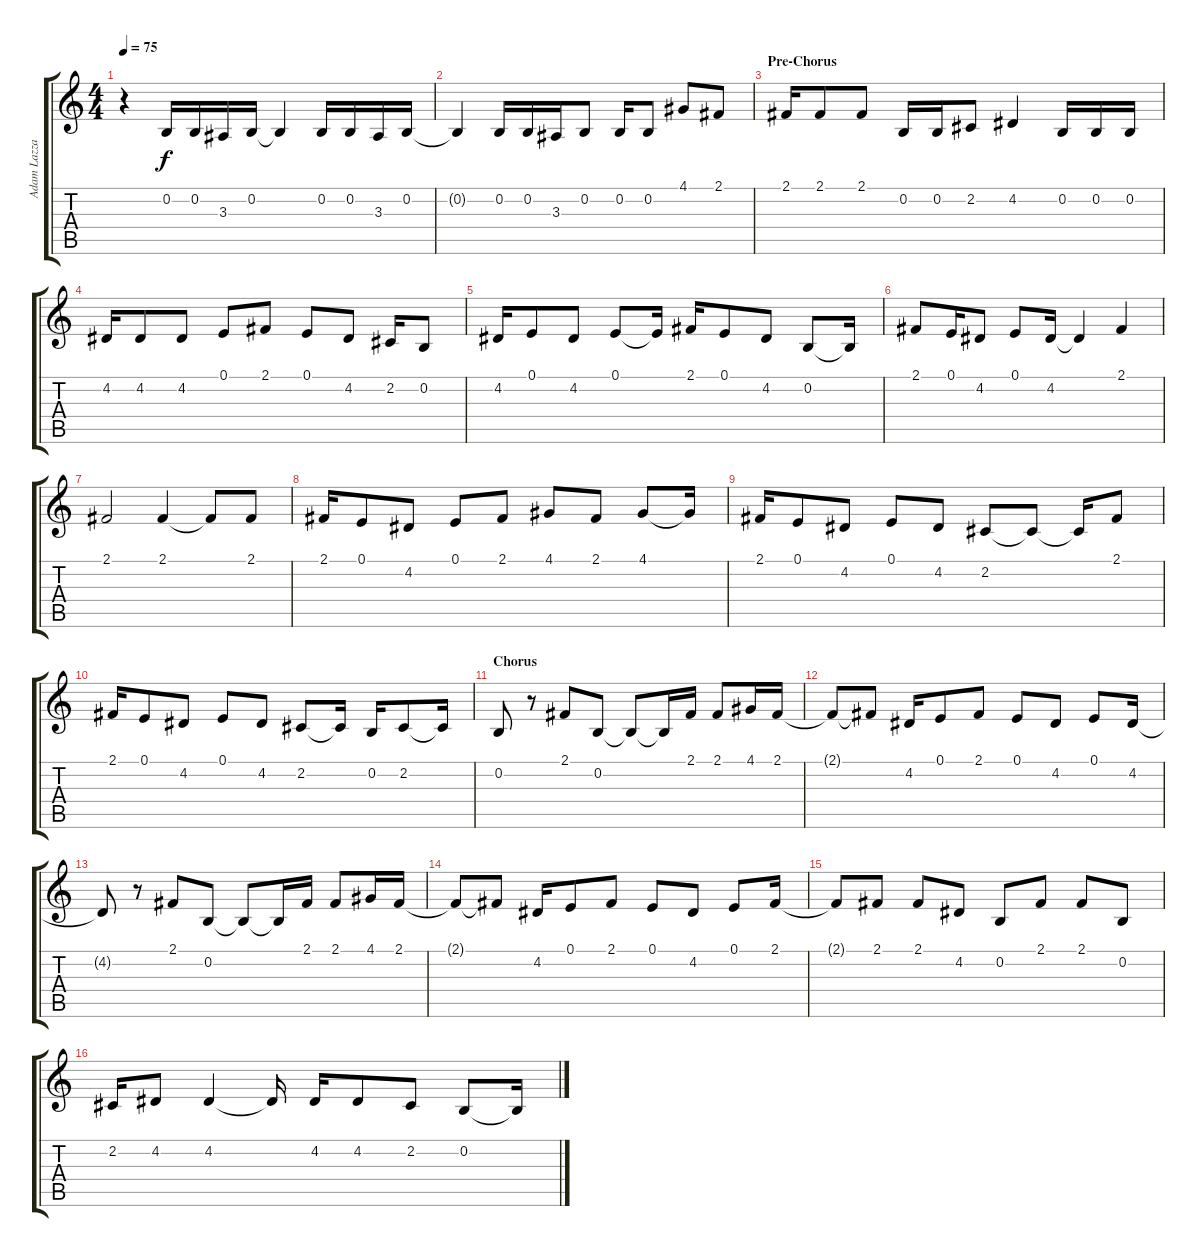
\track ("Adam Lazzara (Lead Vocals)" "Adam Lazza") {instrument lead2sawtooth}
\staff {score tabs}
\tuning (E4 B3 G3 D3 A2 E2) {hide}
\ts (4 4)
\tempo 75
\clef g2
\ks c
r.4{dy f} 0.2.16 0.2.16 3.3.16 0.2.16 0.2{t}.4 0.2.16 0.2.16 3.3.16 0.2.16 |
0.2{t}.4 0.2.16 0.2.16 3.3.16 0.2.8 0.2.16 0.2.8 4.1.8 2.1.8 |
\section ("" "Pre-Chorus")
2.1.16 2.1.8 2.1.8 0.2.16 0.2.16 2.2.8 4.2.4 0.2.16 0.2.16 0.2.16 |
4.2.16 4.2.8 4.2.8 0.1.8 2.1.8 0.1.8 4.2.8 2.2.16 0.2.8 |
4.2.16 0.1.8 4.2.8 0.1.8 0.1{t}.16 2.1.16 0.1.8 4.2.8 0.2.8 0.2{t}.16 |
2.1.8 0.1.16 4.2.8 0.1.8 4.2.16 4.2{t}.4 2.1.4 |
2.1.2 2.1.4 2.1{t}.8 2.1.8 |
2.1.16 0.1.8 4.2.8 0.1.8 2.1.8 4.1.8 2.1.8 4.1.8 4.1{t}.16 |
2.1.16 0.1.8 4.2.8 0.1.8 4.2.8 2.2.8 2.2{t}.8 2.2{t}.16 2.1.8 |
2.1.16 0.1.8 4.2.8 0.1.8 4.2.8 2.2.8 2.2{t}.16 0.2.16 2.2.8 2.2{t}.16 |
\section ("" "Chorus")
0.2.8 r.8 2.1.8 0.2.8 0.2{t}.8 0.2{t}.16 2.1.16 2.1.8 4.1.16 2.1.16 |
2.1{t}.8 2.1{t}.8 4.2.16 0.1.8 2.1.8 0.1.8 4.2.8 0.1.8 4.2.16 |
4.2{t}.8 r.8 2.1.8 0.2.8 0.2{t}.8 0.2{t}.16 2.1.16 2.1.8 4.1.16 2.1.16 |
2.1{t}.8 2.1{t}.8 4.2.16 0.1.8 2.1.8 0.1.8 4.2.8 0.1.8 2.1.16 |
2.1{t}.8 2.1.8 2.1.8 4.2.8 0.2.8 2.1.8 2.1.8 0.2.8 |
2.2.16 4.2.8 4.2.4 4.2{t}.16 4.2.16 4.2.8 2.2.8 0.2.8 0.2{t}.16
